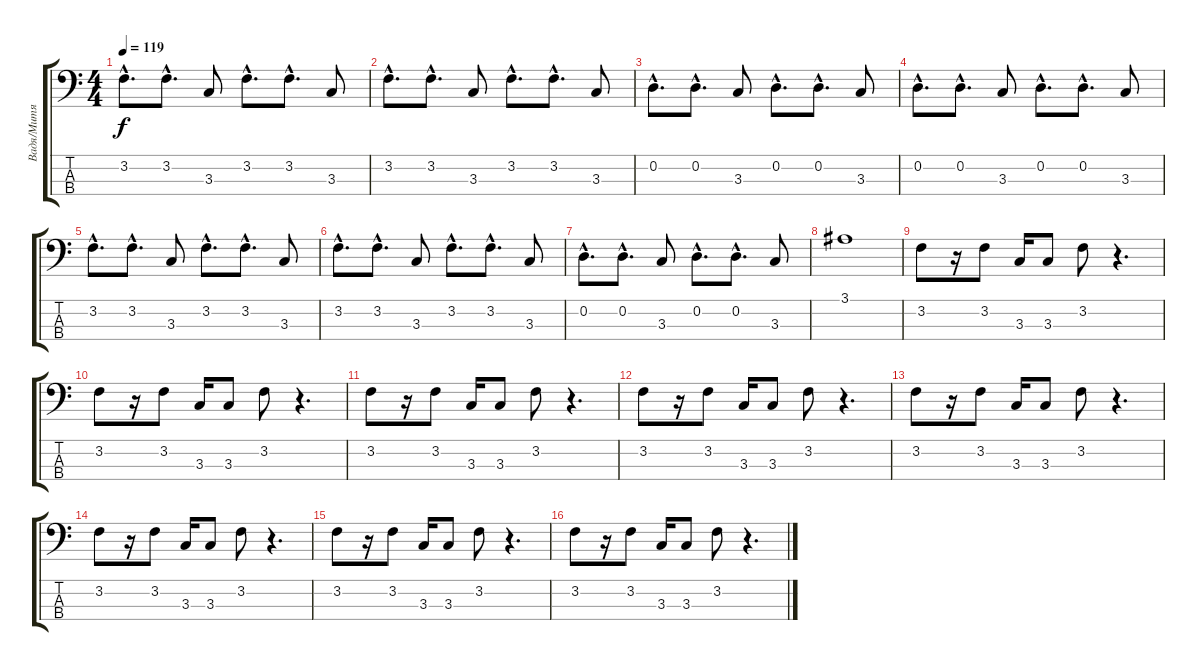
\track ("Вадя/Митя" "Вадя/Митя") {instrument electricbassfinger}
\staff {score tabs}
\tuning (G2 D2 A1 E1) {hide}
\ts (4 4)
\tempo 119
\clef f4
\ks c
3.2{hac}.8{d dy f} 3.2{hac}.8{d} 3.3.8 3.2{hac}.8{d} 3.2{hac}.8{d} 3.3.8 |
3.2{hac}.8{d} 3.2{hac}.8{d} 3.3.8 3.2{hac}.8{d} 3.2{hac}.8{d} 3.3.8 |
0.2{hac}.8{d} 0.2{hac}.8{d} 3.3.8 0.2{hac}.8{d} 0.2{hac}.8{d} 3.3.8 |
0.2{hac}.8{d} 0.2{hac}.8{d} 3.3.8 0.2{hac}.8{d} 0.2{hac}.8{d} 3.3.8 |
3.2{hac}.8{d} 3.2{hac}.8{d} 3.3.8 3.2{hac}.8{d} 3.2{hac}.8{d} 3.3.8 |
3.2{hac}.8{d} 3.2{hac}.8{d} 3.3.8 3.2{hac}.8{d} 3.2{hac}.8{d} 3.3.8 |
0.2{hac}.8{d} 0.2{hac}.8{d} 3.3.8 0.2{hac}.8{d} 0.2{hac}.8{d} 3.3.8 |
3.1.1 |
3.2.8 r.16 3.2.8 3.3.16 3.3.8 3.2.8 r.4{d} |
3.2.8 r.16 3.2.8 3.3.16 3.3.8 3.2.8 r.4{d} |
3.2.8 r.16 3.2.8 3.3.16 3.3.8 3.2.8 r.4{d} |
3.2.8 r.16 3.2.8 3.3.16 3.3.8 3.2.8 r.4{d} |
3.2.8 r.16 3.2.8 3.3.16 3.3.8 3.2.8 r.4{d} |
3.2.8 r.16 3.2.8 3.3.16 3.3.8 3.2.8 r.4{d} |
3.2.8 r.16 3.2.8 3.3.16 3.3.8 3.2.8 r.4{d} |
3.2.8 r.16 3.2.8 3.3.16 3.3.8 3.2.8 r.4{d}
